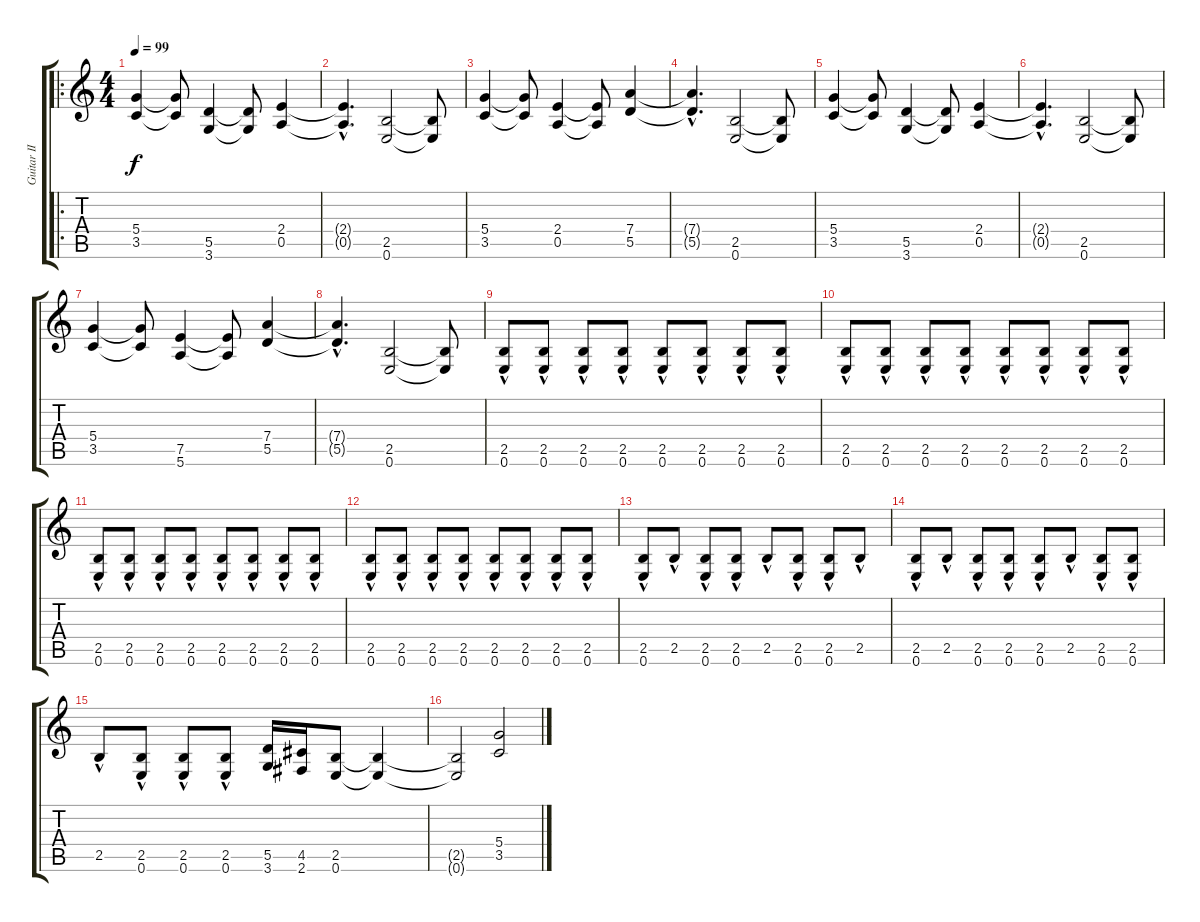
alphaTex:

\track ("Guitar II" "Guitar II") {instrument distortionguitar}
\staff {score tabs}
\tuning (E4 B3 G3 D3 A2 E2) {hide}
\ro
\ts (4 4)
\tempo 99
\clef g2
\ks c
(5.4 3.5).4{dy f instrument distortionguitar} (5.4{t} 3.5{t}).8 (5.5 3.6).4 (5.5{t} 3.6{t}).8 (2.4 0.5).4 |
(2.4{hac t} 0.5{hac t}).4{d} (2.5 0.6).2 (2.5{t} 0.6{t}).8 |
(5.4 3.5).4 (5.4{t} 3.5{t}).8 (2.4 0.5).4 (2.4{t} 0.5{t}).8 (7.4 5.5).4 |
(7.4{hac t} 5.5{hac t}).4{d} (2.5 0.6).2 (2.5{t} 0.6{t}).8 |
(5.4 3.5).4 (5.4{t} 3.5{t}).8 (5.5 3.6).4 (5.5{t} 3.6{t}).8 (2.4 0.5).4 |
(2.4{hac t} 0.5{hac t}).4{d} (2.5 0.6).2 (2.5{t} 0.6{t}).8 |
(5.4 3.5).4 (5.4{t} 3.5{t}).8 (7.5 5.6).4 (7.5{t} 5.6{t}).8 (7.4 5.5).4 |
(7.4{hac t} 5.5{hac t}).4{d} (2.5 0.6).2 (2.5{t} 0.6{t}).8 |
(2.5{hac} 0.6{hac}).8 (2.5{hac} 0.6{hac}).8 (2.5{hac} 0.6{hac}).8 (2.5{hac} 0.6{hac}).8 (2.5{hac} 0.6{hac}).8 (2.5{hac} 0.6{hac}).8 (2.5{hac} 0.6{hac}).8 (2.5{hac} 0.6{hac}).8 |
(2.5{hac} 0.6{hac}).8 (2.5{hac} 0.6{hac}).8 (2.5{hac} 0.6{hac}).8 (2.5{hac} 0.6{hac}).8 (2.5{hac} 0.6{hac}).8 (2.5{hac} 0.6{hac}).8 (2.5{hac} 0.6{hac}).8 (2.5{hac} 0.6{hac}).8 |
(2.5{hac} 0.6{hac}).8 (2.5{hac} 0.6{hac}).8 (2.5{hac} 0.6{hac}).8 (2.5{hac} 0.6{hac}).8 (2.5{hac} 0.6{hac}).8 (2.5{hac} 0.6{hac}).8 (2.5{hac} 0.6{hac}).8 (2.5{hac} 0.6{hac}).8 |
(2.5{hac} 0.6{hac}).8 (2.5{hac} 0.6{hac}).8 (2.5{hac} 0.6{hac}).8 (2.5{hac} 0.6{hac}).8 (2.5{hac} 0.6{hac}).8 (2.5{hac} 0.6{hac}).8 (2.5{hac} 0.6{hac}).8 (2.5{hac} 0.6{hac}).8 |
(2.5{hac} 0.6).8 2.5{hac}.8 (2.5{hac} 0.6{hac}).8 (2.5{hac} 0.6{hac}).8 2.5{hac}.8 (2.5{hac} 0.6{hac}).8 (2.5{hac} 0.6{hac}).8 2.5{hac}.8 |
(2.5{hac} 0.6{hac}).8 2.5{hac}.8 (2.5{hac} 0.6{hac}).8 (2.5{hac} 0.6{hac}).8 (2.5{hac} 0.6{hac}).8 2.5{hac}.8 (2.5{hac} 0.6{hac}).8 (2.5{hac} 0.6{hac}).8 |
2.5{hac}.8 (2.5{hac} 0.6{hac}).8 (2.5{hac} 0.6{hac}).8 (2.5{hac} 0.6{hac}).8 (5.5 3.6).16 (4.5 2.6).16 (2.5 0.6).8 (2.5{t} 0.6{t}).4 |
(2.5{t} 0.6{t}).2 (5.4 3.5).2
